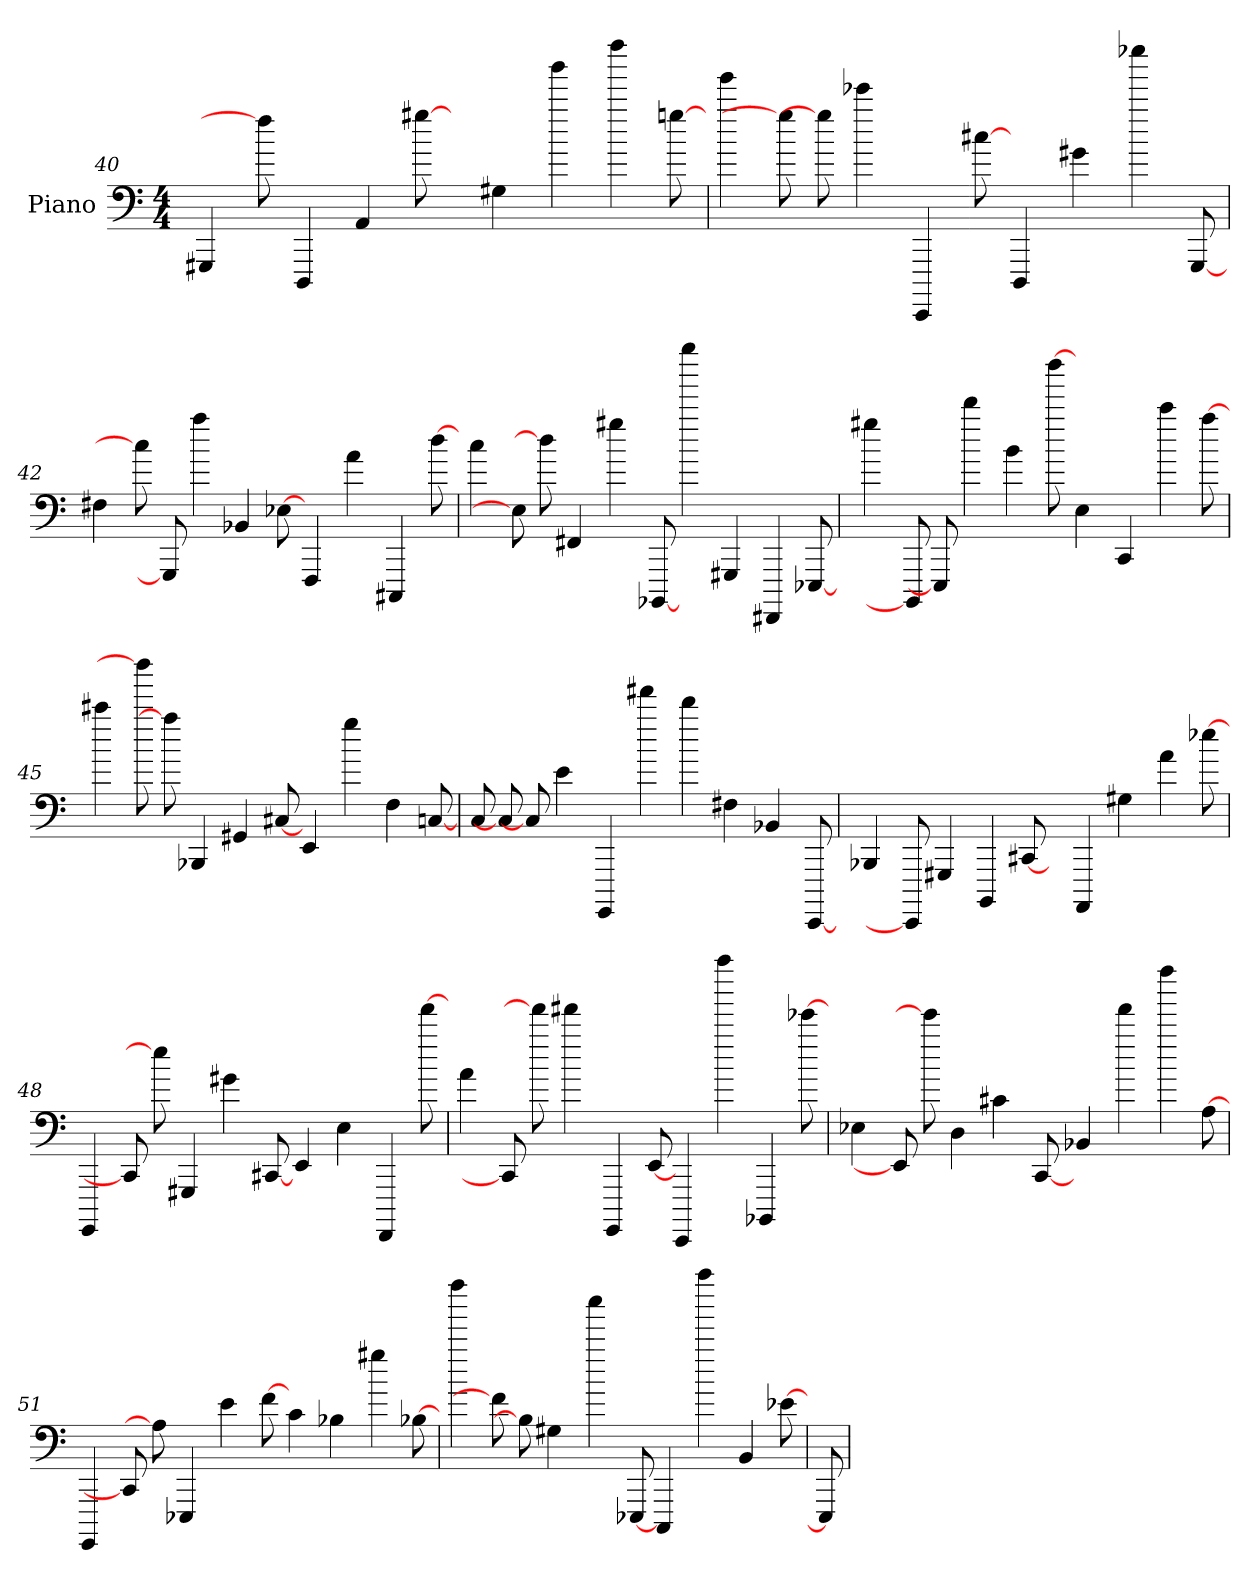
**kern
*part1
*staff1
*I"Piano
*I'Pno
*clefF4
*M4/4
=40
4GGG#X
8ff#]
4DDD
4AA
[8gg#X
8ryy
4G#X
4bbb
4ffff
[8gg
=41
4ggg
8gg#]
8gg]
4eee-X
4EEEE
[8cc#X
4DDD
4g#X
4eeee-X
[8GGG
=42
4F#X
8cc#]
8GGG]
4aa
4BB-X
[8E-X
4FFF
4a
4CCC#X
[8dd
=43
4cc
8E-]
8dd]
4FF#X
4gg#X
[8BBBB-X
4gggg
4GGG#X
4FFFF#X
[8EEE-X
=44
4gg#X
8BBBB-]
8EEE-]
4ddd
4b
[8dddd
4E
4CC
4ccc
[8aa
=45
4ccc#X
8dddd]
8aa]
4BBB-X
4GG#X
[8C#X
4EE
4gg
4F
[8C
=46
8C
8C#]
8C]
4e
4GGGG
4fff#X
4ddd
4F#X
4BB-X
[8EEEE
=47
4BBB-X
8EEEE]
4GGG#X
4BBBB
[8CC#X
8ryy
4AAAA
4G#X
4a
[8ee-X
=48
4GGGG
8CC#]
8ee-]
4GGG#X
4g#X
[8CC#X
4EE
4E
4FFFF
[8fff
=49
4a
8CC#]
8fff]
4fff#X
4GGGG
[8EE
4EEEE
4aaaa
4BBBB-X
[8eee-X
=50
4E-X
8EE]
8eee-]
4D
4c#X
[8CC
4BB-X
4fff
4ffff
[8A
=51
4GGGG
8CC]
8A]
4EEE-X
4e
[8f
4c
4B-X
4gg#X
[8B-X
=52
4ffff
8f]
8B-]
4G#X
4cccc
[8EEE-X
4CCC
4aaaa
4BB
[8e-X
=53
8EEE-]
=
*-
